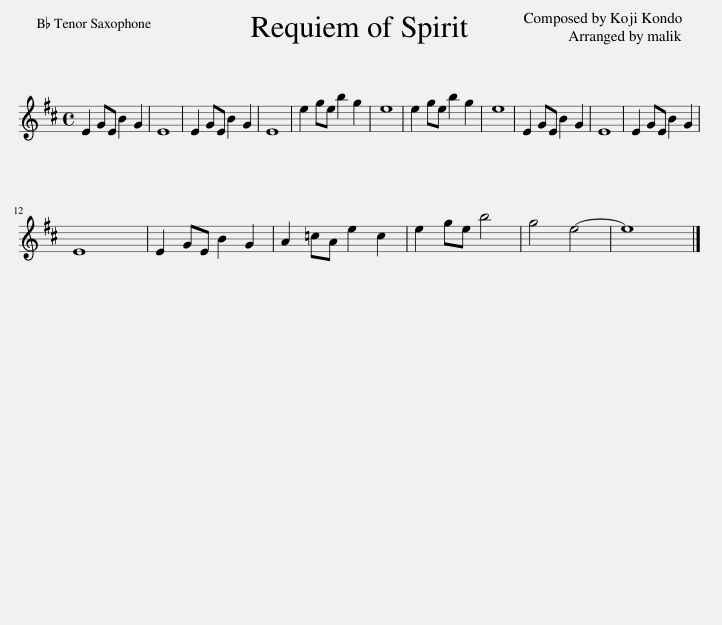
X:1
L:1/8
M:4/4
I:linebreak $
K:none
V:1 treble transpose=-14
V:1
[K:D] E2 GE B2 G2 | E8 | E2 GE B2 G2 | E8 | e2 ge b2 g2 | %5
 e8 | e2 ge b2 g2 | e8 | E2 GE B2 G2 | E8 | %10
 E2 GE B2 G2 |$ E8 | E2 GE B2 G2 | A2 =cA e2 c2 | e2 ge b4 | %15
 g4 e4- | e8 |] %17
